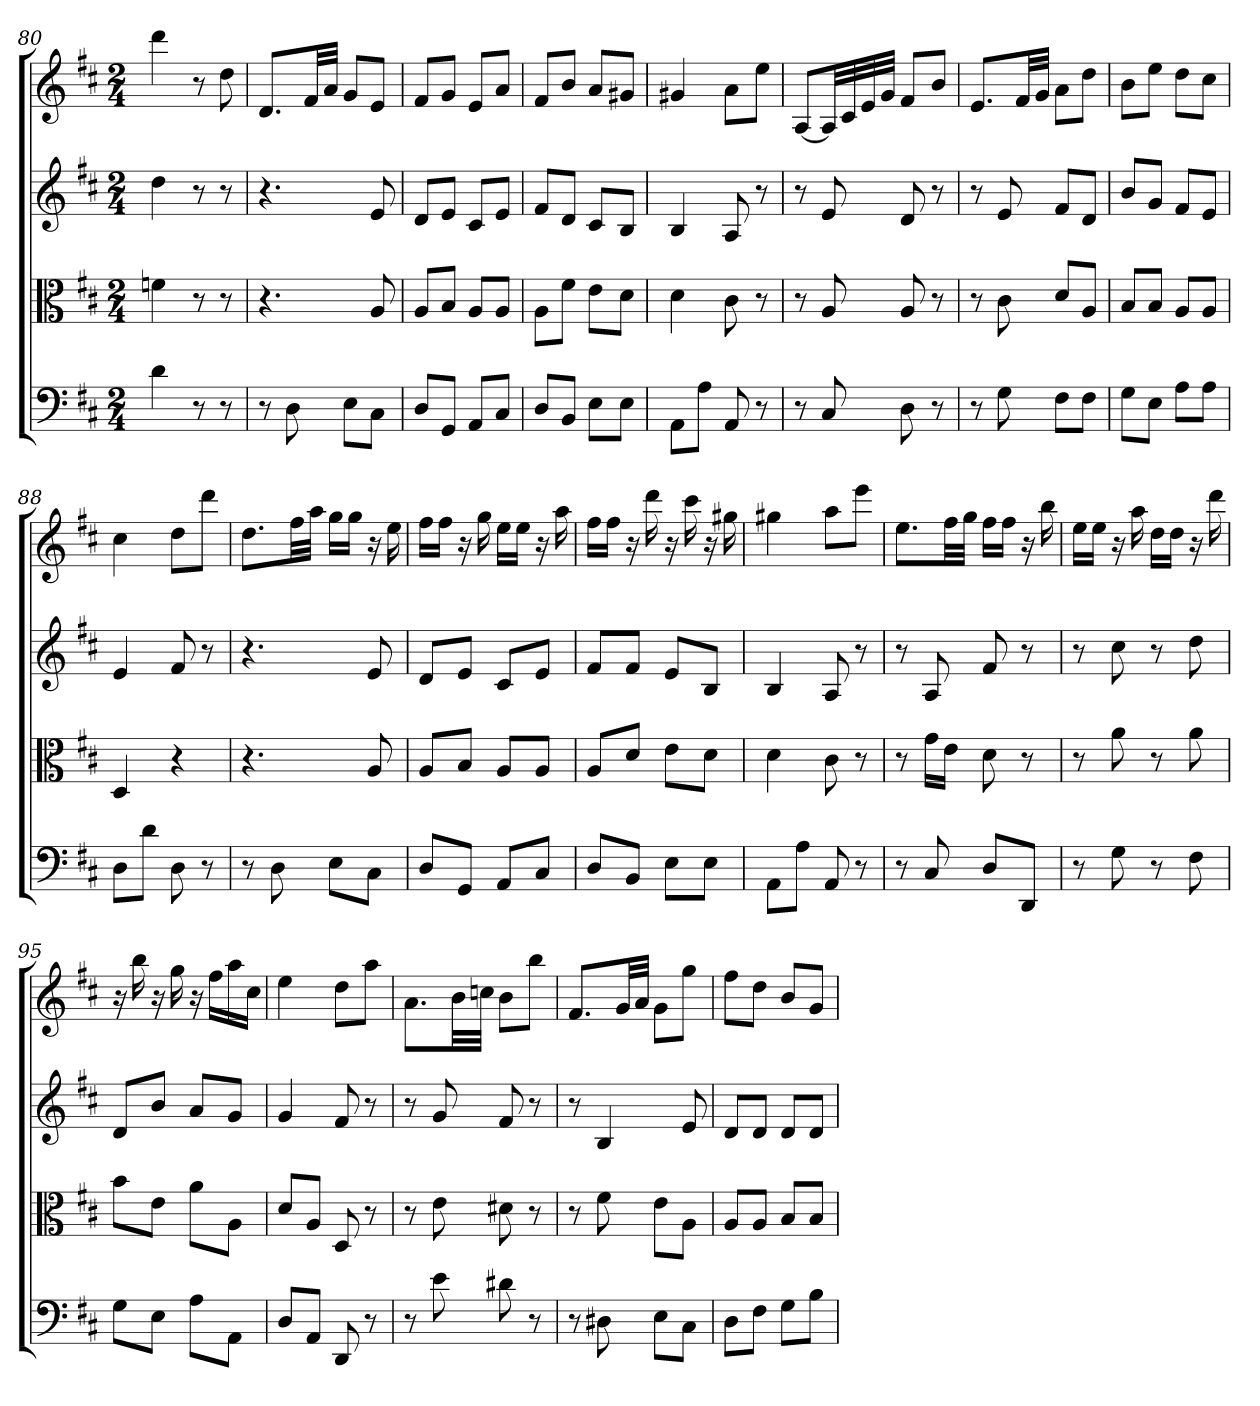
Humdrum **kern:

**kern	**kern	**kern	**kern
*part4	*part3	*part2	*part1
*staff4	*staff3	*staff2	*staff1
*clefF4	*clefC3	*	*
*k[f#c#]	*k[f#c#]	*k[f#c#]	*k[f#c#]
*D:	*D:	*D:	*D:
*M2/4	*M2/4	*M2/4	*M2/4
=80	=80	=80	=80
4d	4fn	4dd	4ddd
8r	8r	8r	8r
8r	8r	8r	8dd
=81	=81	=81	=81
8r	4.r	4.r	8.dL
8D	.	.	.
.	.	.	32f#LL
.	.	.	32aJJJ
8E\L	.	.	8gL
8C#\J	8A	8e	8eJ
=82	=82	=82	=82
8D/L	8A/L	8dL	8f#L
8GG/J	8B/J	8eJ	8gJ
8AA/L	8A/L	8c#L	8eL
8C#/J	8A/J	8eJ	8aJ
=83	=83	=83	=83
8D/L	8A\L	8f#L	8f#L
8BB/J	8f#\J	8dJ	8bJ
8E\L	8e\L	8c#L	8aL
8E\J	8d\J	8BJ	8g#XJ
=84	=84	=84	=84
8AA\L	4d	4B	4g#X
8A\J	.	.	.
8AA	8c#	8A	8aL
8r	8r	8r	8eeJ
=85	=85	=85	=85
8r	8r	8r	[8AL
8C#	8A	8e	32ALL]
.	.	.	32c#
.	.	.	32e
.	.	.	32gJJJ
8D	8A	8d	8f#L
8r	8r	8r	8bJ
=86	=86	=86	=86
8r	8r	8r	8.eL
8G	8c#	8e	.
.	.	.	32f#LL
.	.	.	32gJJJ
8F#\L	8d/L	8f#L	8aL
8F#\J	8A/J	8dJ	8ddJ
=87	=87	=87	=87
8G\L	8B/L	8bL	8bL
8E\J	8B/J	8gJ	8eeJ
8A\L	8A/L	8f#L	8ddL
8A\J	8A/J	8eJ	8cc#J
=88	=88	=88	=88
8D\L	4D	4e	4cc#
8d\J	.	.	.
8D	4r	8f#	8ddL
8r	.	8r	8dddJ
=89	=89	=89	=89
8r	4.r	4.r	8.ddL
8D	.	.	.
.	.	.	32ff#LL
.	.	.	32aaJJJ
8E\L	.	.	16ggLL
.	.	.	16ggJJ
8C#\J	8A	8e	16r
.	.	.	16ee
=90	=90	=90	=90
8D/L	8A/L	8dL	16ff#LL
.	.	.	16ff#JJ
8GG/J	8B/J	8eJ	16r
.	.	.	16gg
8AA/L	8A/L	8c#L	16eeLL
.	.	.	16eeJJ
8C#/J	8A/J	8eJ	16r
.	.	.	16aa
=91	=91	=91	=91
8D/L	8A/L	8f#L	16ff#LL
.	.	.	16ff#JJ
8BB/J	8d/J	8f#J	16r
.	.	.	16ddd
8E\L	8e\L	8eL	16r
.	.	.	16ccc#
8E\J	8d\J	8BJ	16r
.	.	.	16gg#X
=92	=92	=92	=92
8AA\L	4d	4B	4gg#X
8A\J	.	.	.
8AA	8c#	8A	8aaL
8r	8r	8r	8eeeJ
=93	=93	=93	=93
8r	8r	8r	8.eeL
8C#	16g\LL	8A	.
.	16e\JJ	.	32ff#LL
.	.	.	32ggJJJ
8D/L	8d	8f#	16ff#LL
.	.	.	16ff#JJ
8DD/J	8r	8r	16r
.	.	.	16bb
=94	=94	=94	=94
8r	8r	8r	16eeLL
.	.	.	16eeJJ
8G	8a	8cc#	16r
.	.	.	16aa
8r	8r	8r	16ddLL
.	.	.	16ddJJ
8F#	8a	8dd	16r
.	.	.	16ddd
=95	=95	=95	=95
8G\L	8b\L	8dL	16r
.	.	.	16bb
8E\J	8e\J	8bJ	16r
.	.	.	16gg
8A\L	8a\L	8aL	16r
.	.	.	16ff#LL
8AA\J	8A\J	8gJ	16aa
.	.	.	16cc#JJ
=96	=96	=96	=96
8D/L	8d/L	4g	4ee
8AA/J	8A/J	.	.
8DD	8D	8f#	8ddL
8r	8r	8r	8aaJ
=97	=97	=97	=97
8r	8r	8r	8.aL
8e	8e	8g	.
.	.	.	32bLL
.	.	.	32ccnJJJ
8d#X	8d#X	8f#	8bL
8r	8r	8r	8bbJ
=98	=98	=98	=98
8r	8r	8r	8.f#L
8D#X	8f#	4B	.
.	.	.	32gLL
.	.	.	32aJJJ
8E\L	8e\L	.	8gL
8C#\J	8A\J	8e	8ggJ
=99	=99	=99	=99
8D\L	8A/L	8dL	8ff#L
8F#\J	8A/J	8dJ	8ddJ
8G\L	8B/L	8dL	8bL
8B\J	8B/J	8dJ	8gJ
=	=	=	=
*-	*-	*-	*-
